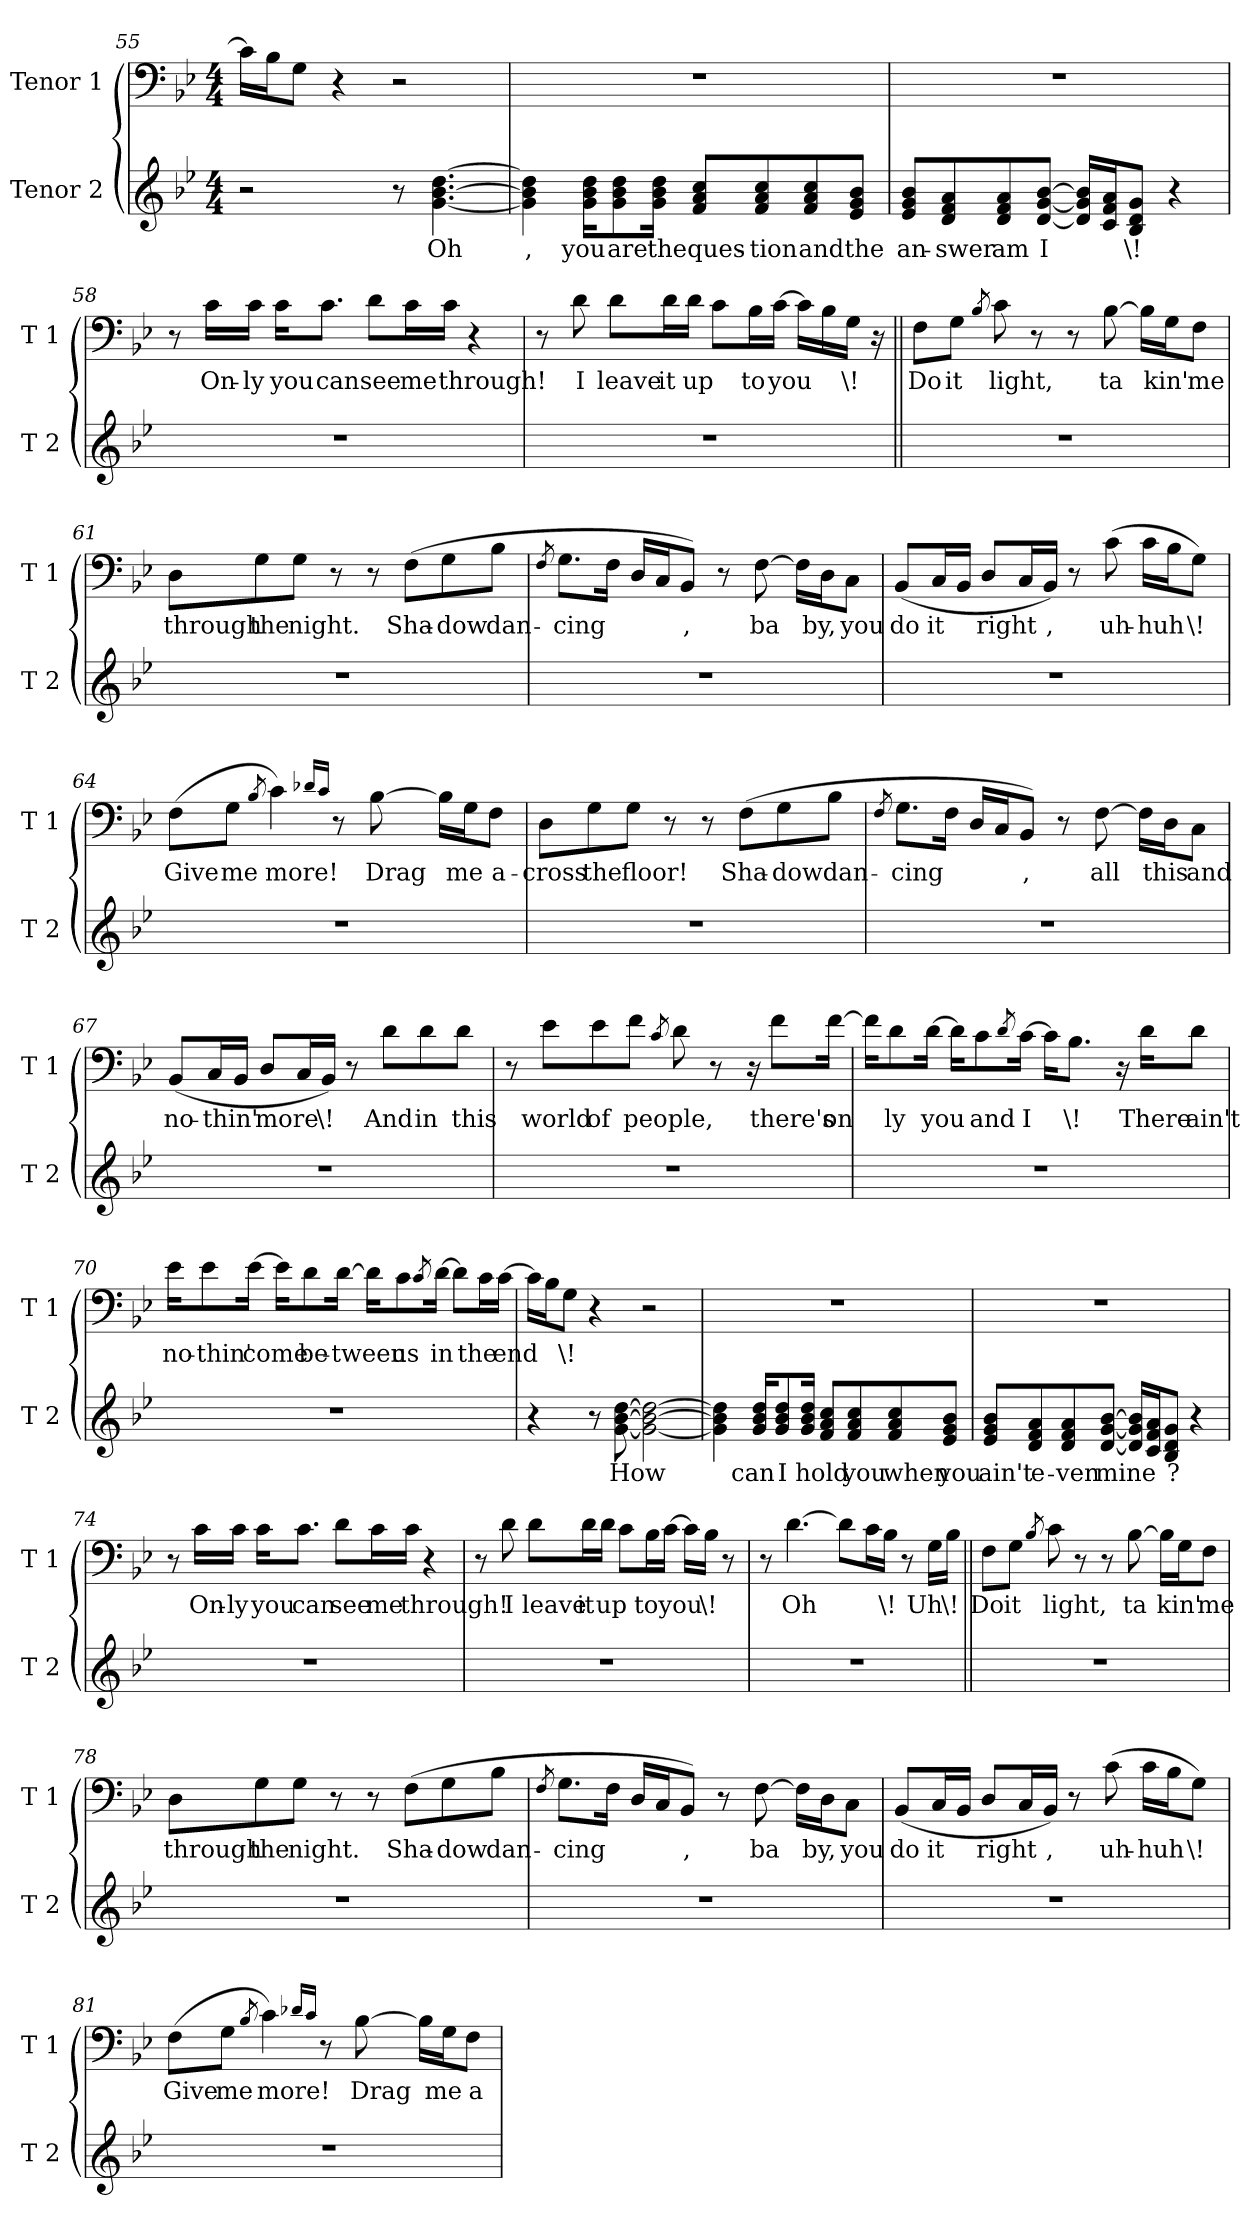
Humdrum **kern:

**kern	**text	**kern	**text
*part2	*part2	*part1	*part1
*staff2	*staff2	*staff1	*staff1
*I"Tenor 2	*	*I"Tenor 1	*
*I'T 2	*	*I'T 1	*
*clefG2	*	*clefF4	*
*k[b-e-]	*	*k[b-e-]	*
*g:	*	*g:	*
*M4/4	*	*M4/4	*
=55	=55	=55	=55
2r	.	16c\LL]	.
.	.	16B-\J	.
!	!	!	!LO:LY:b
.	.	8G\J	.
.	.	4r	.
8r	.	2r	.
!	!LO:LY:b	!	!
[4.g\ [4.b-\ [4.dd\	Oh	.	.
=56	=56	=56	=56
!	!LO:LY:b	!	!
4g\] 4b-\] 4dd\]	,	1r	.
!	!LO:LY:b	!	!
16g\ 16b-\ 16dd\KL	you	.	.
!	!LO:LY:b	!	!
8g\ 8b-\ 8dd\	are	.	.
!	!LO:LY:b	!	!
16g\ 16b-\ 16dd\Jk	the	.	.
!	!LO:LY:b	!	!
8f/ 8a/ 8cc/L	ques-	.	.
!	!LO:LY:b	!	!
8f/ 8a/ 8cc/	-tion	.	.
!	!LO:LY:b	!	!
8f/ 8a/ 8cc/	and	.	.
!	!LO:LY:b	!	!
8e-/ 8g/ 8b-/J	the	.	.
!!LO:PB:g=z
=57	=57	=57	=57
!	!LO:LY:b	!	!
8e-/ 8g/ 8b-/L	an-	1r	.
!	!LO:LY:b	!	!
8d/ 8f/ 8a/	-swer	.	.
!	!LO:LY:b	!	!
8d/ 8f/ 8a/	am	.	.
!	!LO:LY:b	!	!
[8d/ [8g/ [8b-/J	I	.	.
16d/] 16g/] 16b-/]LL	.	.	.
16c/ 16f/ 16a/J	.	.	.
!	!LO:LY:b	!	!
8B-/ 8d/ 8g/J	\!	.	.
4r	.	.	.
=58	=58	=58	=58
1r	.	8r	.
!	!	!	!LO:LY:b
.	.	16c\LL	On-
!	!	!	!LO:LY:b
.	.	16c\JJ	-ly
!	!	!	!LO:LY:b
.	.	16c\KL	you
!	!	!	!LO:LY:b
.	.	8.c\J	can
!	!	!	!LO:LY:b
.	.	8d\L	see
!	!	!	!LO:LY:b
.	.	16c\L	me
!	!	!	!LO:LY:b
.	.	16c\JJ	through!
.	.	4r	.
=59	=59	=59	=59
1r	.	8r	.
!	!	!	!LO:LY:b
.	.	8d\	I
!	!	!	!LO:LY:b
.	.	8d\L	leave
!	!	!	!LO:LY:b
.	.	16d\L	it
!	!	!	!LO:LY:b
.	.	16d\JJ	up
.	.	8c\L	.
!	!	!	!LO:LY:b
.	.	16B-\L	to
!	!	!	!LO:LY:b
.	.	[16c\JJ	you
.	.	16c\LL]	.
.	.	16B-\	.
!	!	!	!LO:LY:b
.	.	16G\JJ	\!
.	.	16r	.
!!LO:LB:g=z
=60||	=60||	=60||	=60||
!	!	!	!LO:LY:b
1r	.	8F\L	Do
!	!	!	!LO:LY:b
.	.	8G\J	it
.	.	8qB-/	.
!	!	!	!LO:LY:b
.	.	8c\	light,
.	.	8r	.
.	.	8r	.
!	!	!	!LO:LY:b
.	.	[8B-\	ta
.	.	16B-\LL]	.
!	!	!	!LO:LY:b
.	.	16G\J	kin'
!	!	!	!LO:LY:b
.	.	8F\J	me
=61	=61	=61	=61
!	!	!	!LO:LY:b
1r	.	8D\L	through
!	!	!	!LO:LY:b
.	.	8G\	the
!	!	!	!LO:LY:b
.	.	8G\J	night.
.	.	8r	.
.	.	8r	.
!	!	!	!LO:LY:b
.	.	(>8F\L	Sha-
!	!	!	!LO:LY:b
.	.	8G\	-dow
!	!	!	!LO:LY:b
.	.	8B-\J	dan-
=62	=62	=62	=62
.	.	8qF/	.
!	!	!	!LO:LY:b
1r	.	8.G\L	-cing
.	.	16F\Jk	.
.	.	16D/LL	.
.	.	16C/J	.
!	!	!	!LO:LY:b
.	.	8BB-/J)	,
.	.	8r	.
!	!	!	!LO:LY:b
.	.	[8F\	ba
.	.	16F\LL]	.
!	!	!	!LO:LY:b
.	.	16D\J	by,
!	!	!	!LO:LY:b
.	.	8C\J	you
!!LO:LB:g=z
=63	=63	=63	=63
!	!	!	!LO:LY:b
1r	.	(<8BB-/L	do
!	!	!	!LO:LY:b
.	.	16C/L	it
.	.	16BB-/JJ	.
!	!	!	!LO:LY:b
.	.	8D/L	right
.	.	16C/L	.
!	!	!	!LO:LY:b
.	.	16BB-/JJ)	,
.	.	8r	.
!	!	!	!LO:LY:b
.	.	(>8c\	uh-
!	!	!	!LO:LY:b
.	.	16c\LL	-huh
.	.	16B-\J	.
!	!	!	!LO:LY:b
.	.	8G\J)	\!
=64	=64	=64	=64
!	!	!	!LO:LY:b
1r	.	(>8F\L	Give
!	!	!	!LO:LY:b
.	.	8G\J	me
.	.	8qB-/	.
!	!	!	!LO:LY:b
.	.	4c\)	more!
.	.	16qd-X/LL	.
.	.	16qc/JJ	.
.	.	8r	.
!	!	!	!LO:LY:b
.	.	[8B-\	Drag
.	.	16B-\LL]	.
!	!	!	!LO:LY:b
.	.	16G\J	me
!	!	!	!LO:LY:b
.	.	8F\J	a-
=65	=65	=65	=65
!	!	!	!LO:LY:b
1r	.	8D\L	-cross
!	!	!	!LO:LY:b
.	.	8G\	the
!	!	!	!LO:LY:b
.	.	8G\J	floor!
.	.	8r	.
.	.	8r	.
!	!	!	!LO:LY:b
.	.	(>8F\L	Sha-
!	!	!	!LO:LY:b
.	.	8G\	-dow
!	!	!	!LO:LY:b
.	.	8B-\J	dan-
!!LO:LB:g=z
=66	=66	=66	=66
.	.	8qF/	.
!	!	!	!LO:LY:b
1r	.	8.G\L	-cing
.	.	16F\Jk	.
.	.	16D/LL	.
.	.	16C/J	.
!	!	!	!LO:LY:b
.	.	8BB-/J)	,
.	.	8r	.
!	!	!	!LO:LY:b
.	.	[8F\	all
.	.	16F\LL]	.
!	!	!	!LO:LY:b
.	.	16D\J	this
!	!	!	!LO:LY:b
.	.	8C\J	and
=67	=67	=67	=67
!	!	!	!LO:LY:b
1r	.	(<8BB-/L	no-
!	!	!	!LO:LY:b
.	.	16C/L	-thin'
.	.	16BB-/JJ	.
!	!	!	!LO:LY:b
.	.	8D/L	more
.	.	16C/L	.
!	!	!	!LO:LY:b
.	.	16BB-/JJ)	\!
.	.	8r	.
!	!	!	!LO:LY:b
.	.	8d\L	And
!	!	!	!LO:LY:b
.	.	8d\	in
!	!	!	!LO:LY:b
.	.	8d\J	this
=68	=68	=68	=68
1r	.	8r	.
!	!	!	!LO:LY:b
.	.	8e-\L	world
!	!	!	!LO:LY:b
.	.	8e-\	of
!	!	!	!LO:LY:b
.	.	8f\J	peo
.	.	8qc/	.
!	!	!	!LO:LY:b
.	.	8d\	ple,
.	.	8r	.
.	.	16r	.
!	!	!	!LO:LY:b
.	.	8f\L	there's
!	!	!	!LO:LY:b
.	.	[16f\Jk	on
!!LO:LB:g=z
=69	=69	=69	=69
1r	.	16f\KL]	.
!	!	!	!LO:LY:b
.	.	8d\	ly
!	!	!	!LO:LY:b
.	.	[16d\Jk	you
.	.	16d\KL]	.
!	!	!	!LO:LY:b
.	.	8c\	and
.	.	8qd/	.
!	!	!	!LO:LY:b
.	.	[16c\Jk	I
.	.	16c\KL]	.
!	!	!	!LO:LY:b
.	.	8.B-\J	\!
.	.	16r	.
!	!	!	!LO:LY:b
.	.	16d\KL	There
!	!	!	!LO:LY:b
.	.	8d\J	ain't
=70	=70	=70	=70
!	!	!	!LO:LY:b
1r	.	16e-\KL	no-
!	!	!	!LO:LY:b
.	.	8e-\	-thin'
!	!	!	!LO:LY:b
.	.	[16e-\Jk	come
.	.	16e-\KL]	.
!	!	!	!LO:LY:b
.	.	8d\	be-
!	!	!	!LO:LY:b
.	.	[16d\Jk	-tween
.	.	16d\KL]	.
!	!	!	!LO:LY:b
.	.	8c\	us
.	.	8qc/	.
!	!	!	!LO:LY:b
.	.	[16d\Jk	in
.	.	8d\L]	.
!	!	!	!LO:LY:b
.	.	16c\L	the
!	!	!	!LO:LY:b
.	.	[16c\JJ	end
!!LO:LB:g=z
=71	=71	=71	=71
4r	.	16c\LL]	.
.	.	16B-\J	.
!	!	!	!LO:LY:b
.	.	8G\J	\!
8r	.	4r	.
!	!LO:LY:b	!	!
[8g\ [8b-\ [8dd\	How	.	.
2g\_ 2b-\_ 2dd\_	.	2r	.
=72	=72	=72	=72
4g\] 4b-\] 4dd\]	.	1r	.
!	!LO:LY:b	!	!
16g/ 16b-/ 16dd/KL	can	.	.
!	!LO:LY:b	!	!
8g/ 8b-/ 8dd/	I	.	.
!	!LO:LY:b	!	!
16g/ 16b-/ 16dd/Jk	hold	.	.
8f/ 8a/ 8cc/L	.	.	.
!	!LO:LY:b	!	!
8f/ 8a/ 8cc/	you	.	.
!	!LO:LY:b	!	!
8f/ 8a/ 8cc/	when	.	.
!	!LO:LY:b	!	!
8e-/ 8g/ 8b-/J	you	.	.
=73	=73	=73	=73
!	!LO:LY:b	!	!
8e-/ 8g/ 8b-/L	ain't	1r	.
!	!LO:LY:b	!	!
8d/ 8f/ 8a/	e-	.	.
!	!LO:LY:b	!	!
8d/ 8f/ 8a/	-ven	.	.
!	!LO:LY:b	!	!
[8d/ [8g/ [8b-/J	mine	.	.
16d/] 16g/] 16b-/]LL	.	.	.
16c/ 16f/ 16a/J	.	.	.
!	!LO:LY:b	!	!
8B-/ 8d/ 8g/J	?	.	.
4r	.	.	.
!!LO:PB:g=z
=74	=74	=74	=74
1r	.	8r	.
!	!	!	!LO:LY:b
.	.	16c\LL	On-
!	!	!	!LO:LY:b
.	.	16c\JJ	-ly
!	!	!	!LO:LY:b
.	.	16c\KL	you
!	!	!	!LO:LY:b
.	.	8.c\J	can
!	!	!	!LO:LY:b
.	.	8d\L	see
!	!	!	!LO:LY:b
.	.	16c\L	me
!	!	!	!LO:LY:b
.	.	16c\JJ	through!
.	.	4r	.
=75	=75	=75	=75
1r	.	8r	.
!	!	!	!LO:LY:b
.	.	8d\	I
!	!	!	!LO:LY:b
.	.	8d\L	leave
!	!	!	!LO:LY:b
.	.	16d\L	it
!	!	!	!LO:LY:b
.	.	16d\JJ	up
.	.	8c\L	.
!	!	!	!LO:LY:b
.	.	16B-\L	to
!	!	!	!LO:LY:b
.	.	[16c\JJ	you
.	.	16c\LL]	.
!	!	!	!LO:LY:b
.	.	16B-\JJ	\!
.	.	8r	.
=76	=76	=76	=76
1r	.	8r	.
!	!	!	!LO:LY:b
.	.	[4.d\	Oh
.	.	8d\L]	.
.	.	16c\L	.
!	!	!	!LO:LY:b
.	.	16B-\JJ	\!
.	.	8r	.
!	!	!	!LO:LY:b
.	.	16G\LL	Uh
!	!	!	!LO:LY:b
.	.	16B-\JJ	\!
!!LO:LB:g=z
=77||	=77||	=77||	=77||
!	!	!	!LO:LY:b
1r	.	8F\L	Do
!	!	!	!LO:LY:b
.	.	8G\J	it
.	.	8qB-/	.
!	!	!	!LO:LY:b
.	.	8c\	light,
.	.	8r	.
.	.	8r	.
!	!	!	!LO:LY:b
.	.	[8B-\	ta
.	.	16B-\LL]	.
!	!	!	!LO:LY:b
.	.	16G\J	kin'
!	!	!	!LO:LY:b
.	.	8F\J	me
=78	=78	=78	=78
!	!	!	!LO:LY:b
1r	.	8D\L	through
!	!	!	!LO:LY:b
.	.	8G\	the
!	!	!	!LO:LY:b
.	.	8G\J	night.
.	.	8r	.
.	.	8r	.
!	!	!	!LO:LY:b
.	.	(>8F\L	Sha-
!	!	!	!LO:LY:b
.	.	8G\	-dow
!	!	!	!LO:LY:b
.	.	8B-\J	dan-
=79	=79	=79	=79
.	.	8qF/	.
!	!	!	!LO:LY:b
1r	.	8.G\L	-cing
.	.	16F\Jk	.
.	.	16D/LL	.
.	.	16C/J	.
!	!	!	!LO:LY:b
.	.	8BB-/J)	,
.	.	8r	.
!	!	!	!LO:LY:b
.	.	[8F\	ba
.	.	16F\LL]	.
!	!	!	!LO:LY:b
.	.	16D\J	by,
!	!	!	!LO:LY:b
.	.	8C\J	you
!!LO:LB:g=z
=80	=80	=80	=80
!	!	!	!LO:LY:b
1r	.	(<8BB-/L	do
!	!	!	!LO:LY:b
.	.	16C/L	it
.	.	16BB-/JJ	.
!	!	!	!LO:LY:b
.	.	8D/L	right
.	.	16C/L	.
!	!	!	!LO:LY:b
.	.	16BB-/JJ)	,
.	.	8r	.
!	!	!	!LO:LY:b
.	.	(>8c\	uh-
!	!	!	!LO:LY:b
.	.	16c\LL	-huh
.	.	16B-\J	.
!	!	!	!LO:LY:b
.	.	8G\J)	\!
=81	=81	=81	=81
!	!	!	!LO:LY:b
1r	.	(>8F\L	Give
!	!	!	!LO:LY:b
.	.	8G\J	me
.	.	8qB-/	.
!	!	!	!LO:LY:b
.	.	4c\)	more!
.	.	16qd-X/LL	.
.	.	16qc/JJ	.
.	.	8r	.
!	!	!	!LO:LY:b
.	.	[8B-\	Drag
.	.	16B-\LL]	.
!	!	!	!LO:LY:b
.	.	16G\J	me
!	!	!	!LO:LY:b
.	.	8F\J	a-
=	=	=	=
*-	*-	*-	*-
